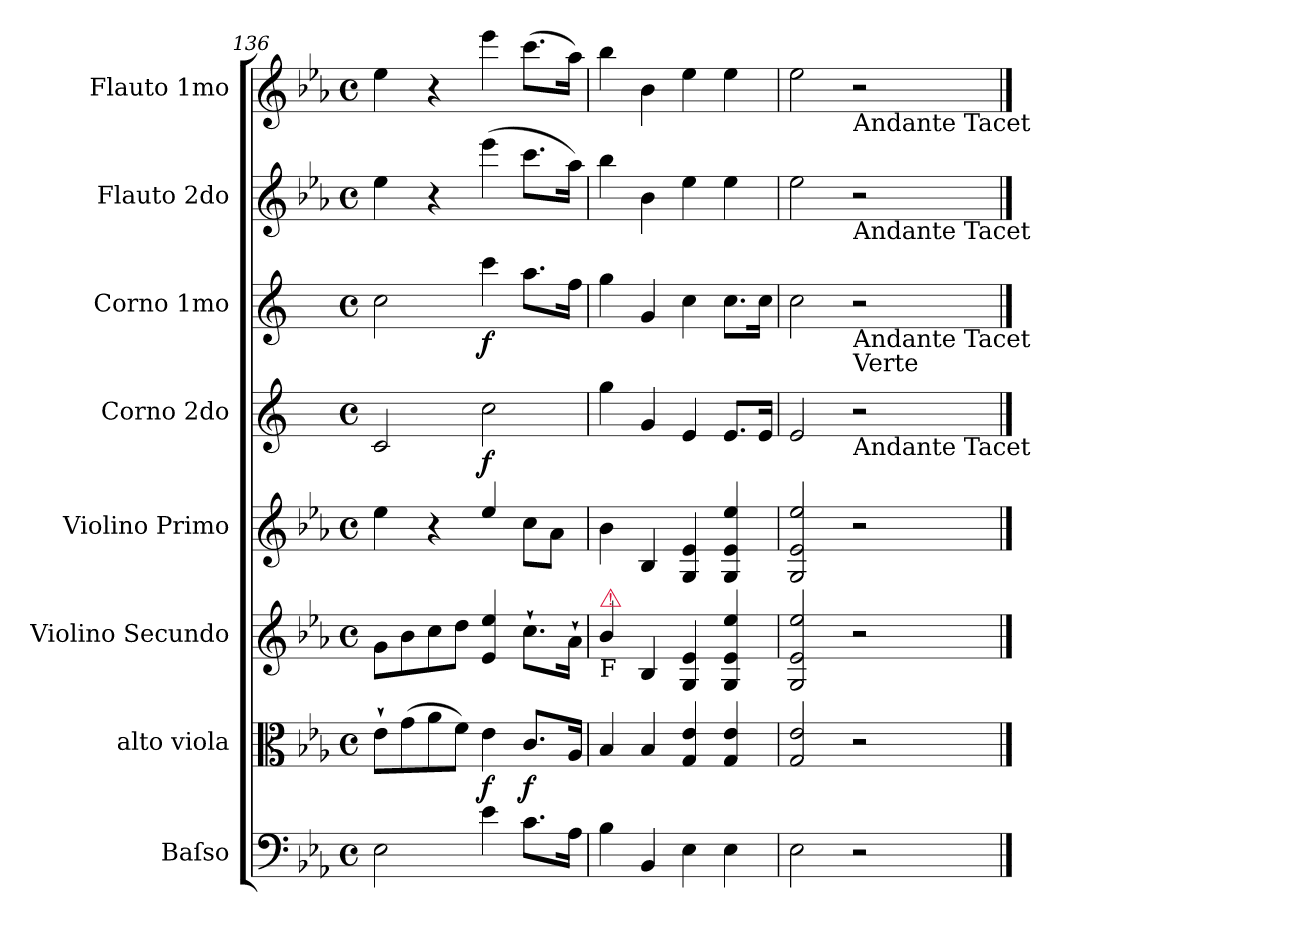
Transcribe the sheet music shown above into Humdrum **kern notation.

**kern	**dynam	**kern	**dynam	**kern	**kern	**kern	**dynam	**kern	**dynam	**kern	**kern
*part8	*part8	*part7	*part7	*part6	*part5	*part4	*part4	*part3	*part3	*part2	*part1
*staff8	*staff8	*staff7	*staff7	*staff6	*staff5	*staff4	*staff4	*staff3	*staff3	*staff2	*staff1
*I"Baſso	*	*I"alto viola	*	*I"Violino Secundo	*I"Violino Primo	*I"Corno 2do	*	*I"Corno 1mo	*	*I"Flauto 2do	*I"Flauto 1mo
*I'B	*	*I'a-vla	*	*I'Vl 2	*I'Vl 1	*I'Cor 2	*	*I'Cor 1	*	*I'Fl 2	*I'Fl 1
*clefF4	*	*clefC3	*	*clefG2	*clefG2	*clefG2	*	*clefG2	*	*clefG2	*clefG2
*	*	*	*	*	*	*ITrd-2c-3	*	*ITrd-2c-3	*	*	*
*k[b-e-a-]	*	*k[b-e-a-]	*	*k[b-e-a-]	*k[b-e-a-]	*k[b-e-a-]	*	*k[b-e-a-]	*	*k[b-e-a-]	*k[b-e-a-]
*E-:	*	*E-:	*	*E-:	*E-:	*	*	*	*	*E-:	*E-:
*M4/4	*	*M4/4	*	*M4/4	*M4/4	*M4/4	*	*M4/4	*	*M4/4	*M4/4
*met(c)	*	*met(c)	*	*met(c)	*met(c)	*met(c)	*	*met(c)	*	*met(c)	*met(c)
=136	=136	=136	=136	=136	=136	=136	=136	=136	=136	=136	=136
2E-\	for	8e-`\L	.	8g\L	4ee-\	2e-/	.	2ee-\	.	4ee-\	4ee-\
.	.	(8g\	.	8b-\	.	.	.	.	.	.	.
.	.	8a-\	.	8cc\	4r	.	.	.	.	4r	4r
.	.	8f\J)	.	8dd\J	.	.	.	.	.	.	.
4e-\	.	4e-\	f	4e-/ 4ee-/	4ee-/	2ee-\	f	4eee-\	f	(4eee-\	4eee-\
8.c\L	.	8.c\L	f	8.cc`\L	8cc\L	.	.	8.ccc\L	.	8.ccc\L	(8.ccc\L
.	.	.	.	.	8a-\J	.	.	.	.	.	.
16A-\Jk	.	16A-/Jk	.	16a-`\Jk	.	.	.	16aa-\Jk	.	16aa-\Jk)	16aa-\Jk)
=137	=137	=137	=137	=137	=137	=137	=137	=137	=137	=137	=137
!	!	!	!	!LO:TX:a:color=crimson:t=⚠	!	!	!	!	!	!	!
!	!	!	!	!LO:TX:b:t=F	!	!	!	!	!	!	!
4B-\	.	4B-/	.	4b-/	4b-\	4bb-\	.	4bb-\	.	4bb-\	4bb-\
4BB-/	.	4B-/	.	4B-/	4B-/	4b-/	.	4b-/	.	4b-\	4b-\
4E-\	.	4G/ 4e-/	.	4G/ 4e-/	4G/ 4e-/	4g/	.	4ee-\	.	4ee-\	4ee-\
4E-\	.	4G/ 4e-/	.	4G/ 4e-/ 4ee-/	4G/ 4e-/ 4ee-/	8.g/L	.	8.ee-\L	.	4ee-\	4ee-\
.	.	.	.	.	.	16g/Jk	.	16ee-\Jk	.	.	.
=138	=138	=138	=138	=138	=138	=138	=138	=138	=138	=138	=138
2E-\	.	2G/ 2e-/	.	2G/ 2e-/ 2ee-/	2G/ 2e-/ 2ee-/	2g/	.	2ee-\	.	2ee-\	2ee-\
!	!	!	!	!	!	!	!	!	!	!	!LO:TX:b:t=Andante Tacet
!	!	!	!	!	!	!	!	!	!	!LO:TX:b:t=Andante Tacet	!
!	!	!	!	!	!	!	!	!LO:TX:b:t=Andante Tacet	!	!	!
!	!	!	!	!	!	!	!	!LO:TX:b:t=Verte	!	!	!
!	!	!	!	!	!	!LO:TX:b:t=Andante Tacet	!	!	!	!	!
2r	.	2r	.	2r	2r	2r	.	2r	.	2r	2r
==	==	==	==	==	==	==	==	==	==	==	==
*-	*-	*-	*-	*-	*-	*-	*-	*-	*-	*-	*-
